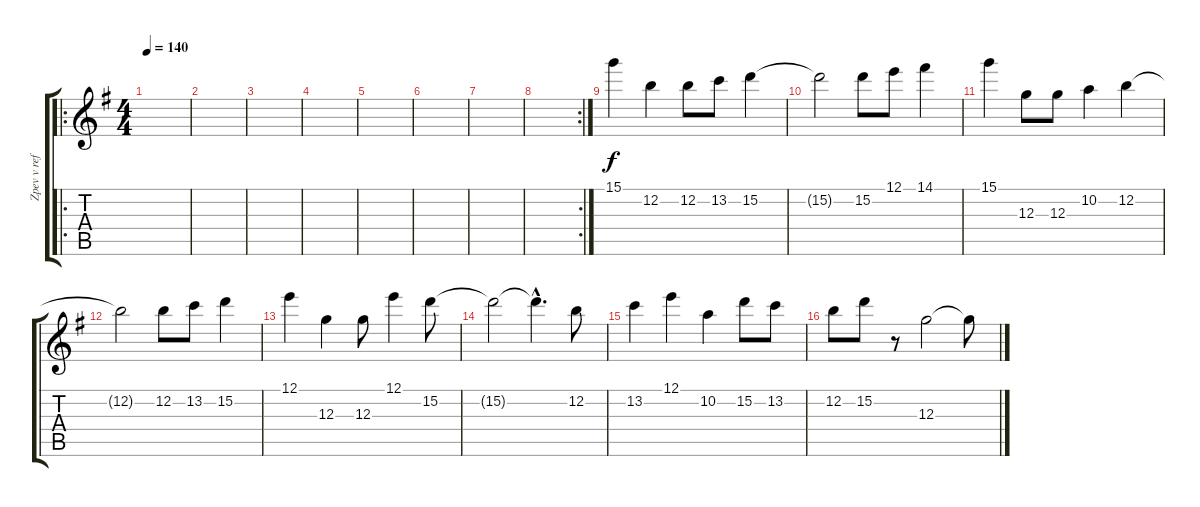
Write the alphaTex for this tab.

\track ("Zpev v refrenu" "Zpev v ref") {instrument electricguitarjazz}
\staff {score tabs}
\tuning (E4 B3 G3 D3 A2 E2) {hide}
\ro
\ts (4 4)
\tempo 140
\clef g2
\ks g
|
|
|
|
|
|
|
\rc 2
|
15.1.4 12.2.4 12.2.8 13.2.8 15.2.4 |
15.2{t}.2 15.2.8 12.1.8 14.1.4 |
15.1.4 12.3.8 12.3.8 10.2.4 12.2.4 |
12.2{t}.2 12.2.8 13.2.8 15.2.4 |
12.1.4 12.3.4 12.3.8 12.1.4 15.2.8 |
15.2{t}.2 15.2{hac t}.4{d} 12.2.8 |
13.2.4 12.1.4 10.2.4 15.2.8 13.2.8 |
12.2.8 15.2.8 r.8 12.3.2 12.3{t}.8
